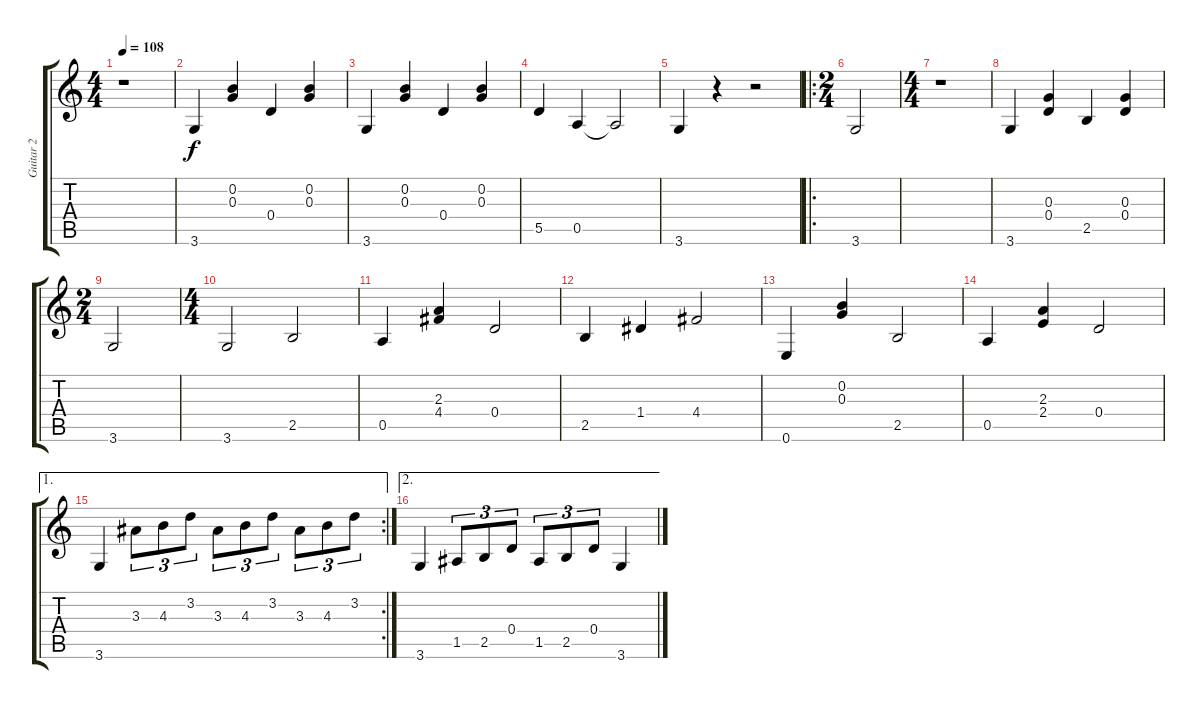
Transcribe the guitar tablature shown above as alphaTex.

\track ("Guitar 2" "Guitar 2") {instrument acousticguitarsteel}
\staff {score tabs}
\tuning (E4 B3 G3 D3 A2 E2) {hide}
\ts (4 4)
\tempo 108
\clef g2
\ks c
r.1{dy f instrument acousticguitarsteel} |
3.6.4 (0.2 0.3).4 0.4.4 (0.2 0.3).4 |
3.6.4 (0.2 0.3).4 0.4.4 (0.2 0.3).4 |
5.5.4 0.5.4 0.5{t}.2 |
3.6.4 r.4 r.2 |
\ro
\ts (2 4)
3.6.2 |
\ts (4 4)
r.1 |
3.6.4 (0.3 0.4).4 2.5.4 (0.3 0.4).4 |
\ts (2 4)
3.6.2 |
\ts (4 4)
3.6.2 2.5.2 |
0.5.4 (2.3 4.4).4 0.4.2 |
2.5.4 1.4.4 4.4.2 |
0.6.4 (0.2 0.3).4 2.5.2 |
0.5.4 (2.3 2.4).4 0.4.2 |
\ae 1
\rc 2
3.6.4 3.3.8{tu (3 2)} 4.3.8{tu (3 2)} 3.2.8{tu (3 2)} 3.3.8{tu (3 2)} 4.3.8{tu (3 2)} 3.2.8{tu (3 2)} 3.3.8{tu (3 2)} 4.3.8{tu (3 2)} 3.2.8{tu (3 2)} |
\ae 2
3.6.4 1.5.8{tu (3 2)} 2.5.8{tu (3 2)} 0.4.8{tu (3 2)} 1.5.8{tu (3 2)} 2.5.8{tu (3 2)} 0.4.8{tu (3 2)} 3.6.4
